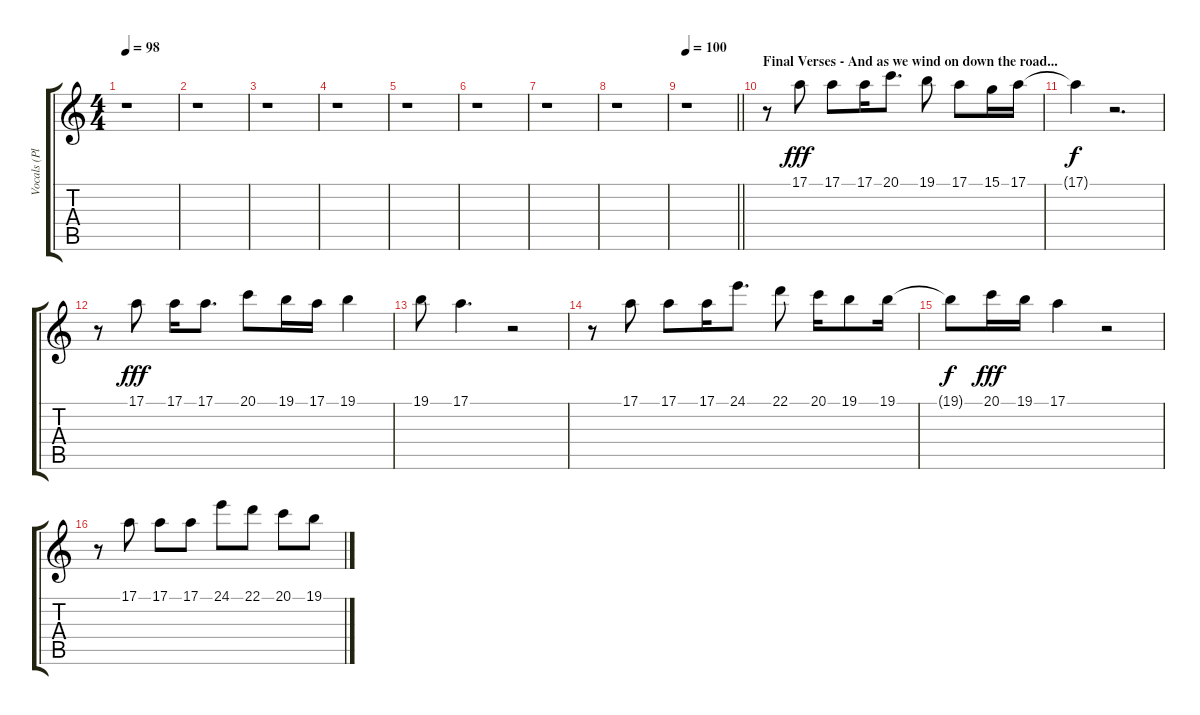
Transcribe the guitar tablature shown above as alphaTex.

\track ("Vocals (Plant)" "Vocals (Pl") {instrument synthvoice}
\staff {score tabs}
\tuning (E4 B3 G3 D3 A2 E2) {hide}
\ts (4 4)
\tempo 98
\clef g2
\ks c
r.1{dy f} |
r.1 |
r.1 |
r.1 |
r.1 |
r.1 |
r.1 |
r.1 |
\tempo 100
\barLineRight lightlight
r.1 |
\section ("" "Final Verses - And as we wind on down the road...")
r.8 17.1.8{dy fff} 17.1.8 17.1.16 20.1.8{d} 19.1.8 17.1.8 15.1.16 17.1.16 |
17.1{t}.4{dy f} r.2{d} |
r.8 17.1.8{dy fff} 17.1.16 17.1.8{d} 20.1.8 19.1.16 17.1.16 19.1.4 |
19.1.8 17.1.4{d} r.2 |
r.8 17.1.8 17.1.8 17.1.16 24.1.8{d} 22.1.8 20.1.16 19.1.8 19.1.16 |
19.1{t}.8{dy f} 20.1.16{dy fff} 19.1.16 17.1.4 r.2 |
r.8 17.1.8 17.1.8 17.1.8 24.1.8 22.1.8 20.1.8 19.1.8
